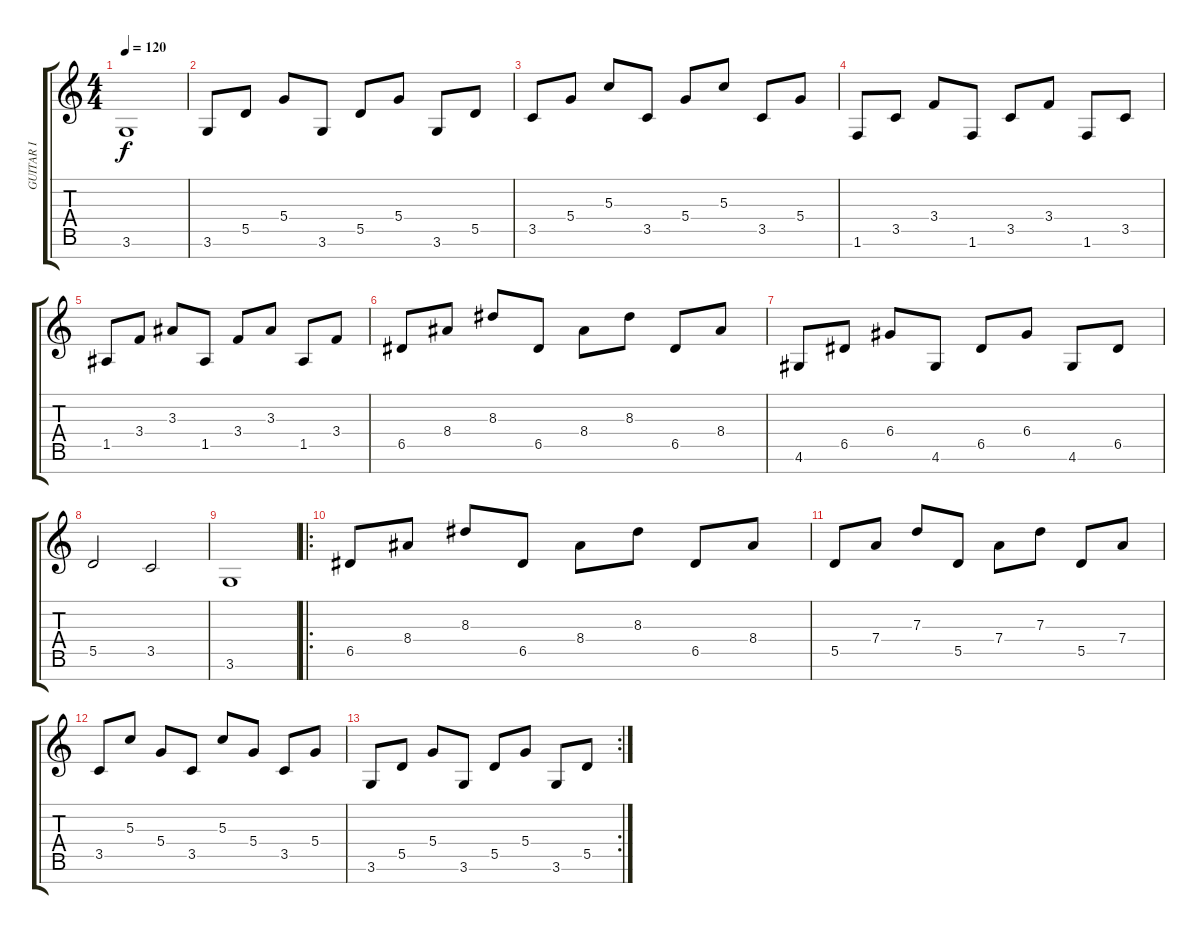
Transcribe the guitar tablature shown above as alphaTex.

\track ("GUITAR I" "GUITAR I") {instrument acousticguitarnylon}
\staff {score tabs}
\tuning (E4 B3 G3 D3 A2 E2 B1) {hide}
\ts (4 4)
\tempo 120
\clef g2
\ks c
3.6.1{dy f} |
3.6.8 5.5.8 5.4.8 3.6.8 5.5.8 5.4.8 3.6.8 5.5.8 |
3.5.8 5.4.8 5.3.8 3.5.8 5.4.8 5.3.8 3.5.8 5.4.8 |
1.6.8 3.5.8 3.4.8 1.6.8 3.5.8 3.4.8 1.6.8 3.5.8 |
1.5.8 3.4.8 3.3.8 1.5.8 3.4.8 3.3.8 1.5.8 3.4.8 |
6.5.8 8.4.8 8.3.8 6.5.8 8.4.8 8.3.8 6.5.8 8.4.8 |
4.6.8 6.5.8 6.4.8 4.6.8 6.5.8 6.4.8 4.6.8 6.5.8 |
5.5.2 3.5.2 |
3.6.1 |
\ro
6.5.8 8.4.8 8.3.8 6.5.8 8.4.8 8.3.8 6.5.8 8.4.8 |
5.5.8 7.4.8 7.3.8 5.5.8 7.4.8 7.3.8 5.5.8 7.4.8 |
3.5.8 5.3.8 5.4.8 3.5.8 5.3.8 5.4.8 3.5.8 5.4.8 |
\rc 2
3.6.8 5.5.8 5.4.8 3.6.8 5.5.8 5.4.8 3.6.8 5.5.8
